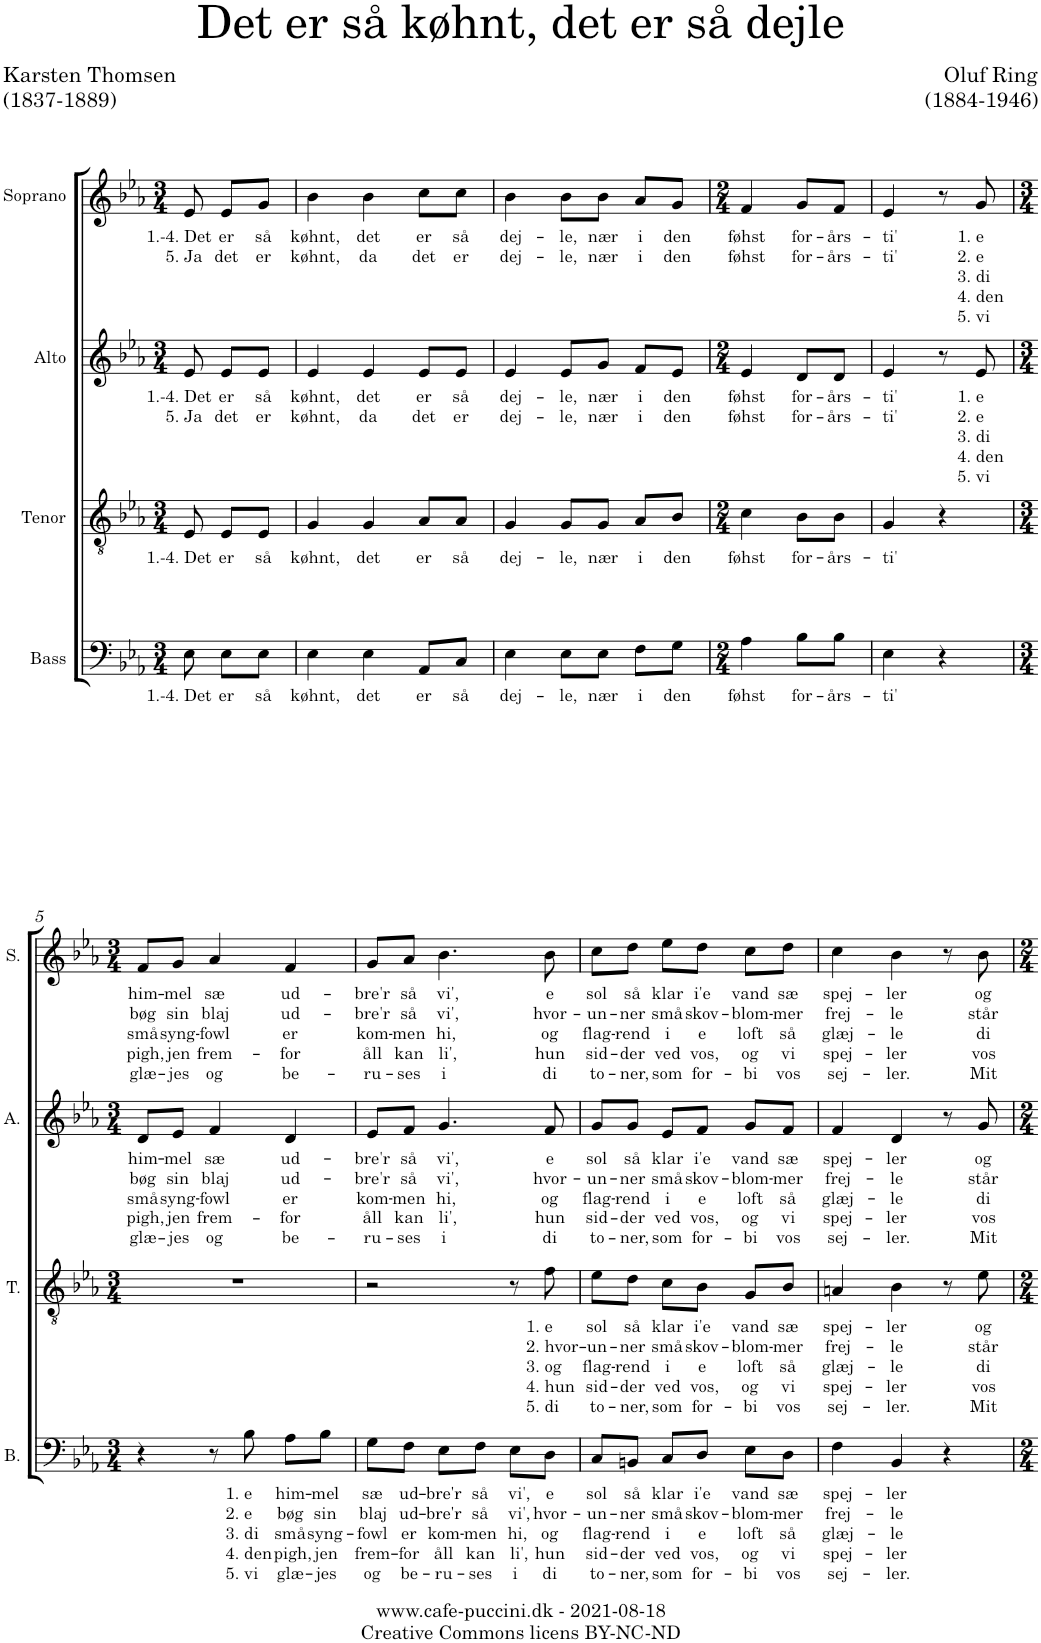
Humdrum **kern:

**kern	**text	**text	**text	**text	**text	**kern	**text	**text	**text	**text	**text	**kern	**text	**text	**text	**text	**text	**kern	**text	**text	**text	**text	**text
*part4	*part4	*part4	*part4	*part4	*part4	*part3	*part3	*part3	*part3	*part3	*part3	*part2	*part2	*part2	*part2	*part2	*part2	*part1	*part1	*part1	*part1	*part1	*part1
*staff4	*staff4	*staff4	*staff4	*staff4	*staff4	*staff3	*staff3	*staff3	*staff3	*staff3	*staff3	*staff2	*staff2	*staff2	*staff2	*staff2	*staff2	*staff1	*staff1	*staff1	*staff1	*staff1	*staff1
*I"Bass	*	*	*	*	*	*I"Tenor	*	*	*	*	*	*I"Alto	*	*	*	*	*	*I"Soprano	*	*	*	*	*
*I'B.	*	*	*	*	*	*I'T.	*	*	*	*	*	*I'A.	*	*	*	*	*	*I'S.	*	*	*	*	*
*clefF4	*	*	*	*	*	*clefGv2	*	*	*	*	*	*clefG2	*	*	*	*	*	*clefG2	*	*	*	*	*
*k[b-e-a-]	*	*	*	*	*	*k[b-e-a-]	*	*	*	*	*	*k[b-e-a-]	*	*	*	*	*	*k[b-e-a-]	*	*	*	*	*
*M3/4	*	*	*	*	*	*M3/4	*	*	*	*	*	*M3/4	*	*	*	*	*	*M3/4	*	*	*	*	*
=	=	=	=	=	=	=	=	=	=	=	=	=	=	=	=	=	=	=	=	=	=	=	=
!	!LO:LY:b	!	!	!	!	!	!LO:LY:b	!	!	!	!	!	!LO:LY:b	!LO:LY:b	!	!	!	!	!LO:LY:b	!LO:LY:b	!	!	!
8E-\	1.-4. Det	.	.	.	.	8E-/	1.-4. Det	.	.	.	.	8e-/	1.-4. Det	5. Ja	.	.	.	8e-/	1.-4. Det	5. Ja	.	.	.
!	!LO:LY:b	!	!	!	!	!	!LO:LY:b	!	!	!	!	!	!LO:LY:b	!LO:LY:b	!	!	!	!	!LO:LY:b	!LO:LY:b	!	!	!
8E-\L	er	.	.	.	.	8E-/L	er	.	.	.	.	8e-/L	er	det	.	.	.	8e-/L	er	det	.	.	.
!	!LO:LY:b	!	!	!	!	!	!LO:LY:b	!	!	!	!	!	!LO:LY:b	!LO:LY:b	!	!	!	!	!LO:LY:b	!LO:LY:b	!	!	!
8E-\J	så	.	.	.	.	8E-/J	så	.	.	.	.	8e-/J	så	er	.	.	.	8g/J	så	er	.	.	.
=1	=1	=1	=1	=1	=1	=1	=1	=1	=1	=1	=1	=1	=1	=1	=1	=1	=1	=1	=1	=1	=1	=1	=1
!	!LO:LY:b	!	!	!	!	!	!LO:LY:b	!	!	!	!	!	!LO:LY:b	!LO:LY:b	!	!	!	!	!LO:LY:b	!LO:LY:b	!	!	!
4E-\	køhnt,	.	.	.	.	4G/	køhnt,	.	.	.	.	4e-/	køhnt,	køhnt,	.	.	.	4b-\	køhnt,	køhnt,	.	.	.
!	!LO:LY:b	!	!	!	!	!	!LO:LY:b	!	!	!	!	!	!LO:LY:b	!LO:LY:b	!	!	!	!	!LO:LY:b	!LO:LY:b	!	!	!
4E-\	det	.	.	.	.	4G/	det	.	.	.	.	4e-/	det	da	.	.	.	4b-\	det	da	.	.	.
!	!LO:LY:b	!	!	!	!	!	!LO:LY:b	!	!	!	!	!	!LO:LY:b	!LO:LY:b	!	!	!	!	!LO:LY:b	!LO:LY:b	!	!	!
8AA-/L	er	.	.	.	.	8A-/L	er	.	.	.	.	8e-/L	er	det	.	.	.	8cc\L	er	det	.	.	.
!	!LO:LY:b	!	!	!	!	!	!LO:LY:b	!	!	!	!	!	!LO:LY:b	!LO:LY:b	!	!	!	!	!LO:LY:b	!LO:LY:b	!	!	!
8C/J	så	.	.	.	.	8A-/J	så	.	.	.	.	8e-/J	så	er	.	.	.	8cc\J	så	er	.	.	.
=2	=2	=2	=2	=2	=2	=2	=2	=2	=2	=2	=2	=2	=2	=2	=2	=2	=2	=2	=2	=2	=2	=2	=2
!	!LO:LY:b	!	!	!	!	!	!LO:LY:b	!	!	!	!	!	!LO:LY:b	!LO:LY:b	!	!	!	!	!LO:LY:b	!LO:LY:b	!	!	!
4E-\	dej-	.	.	.	.	4G/	dej-	.	.	.	.	4e-/	dej-	dej-	.	.	.	4b-\	dej-	dej-	.	.	.
!	!LO:LY:b	!	!	!	!	!	!LO:LY:b	!	!	!	!	!	!LO:LY:b	!LO:LY:b	!	!	!	!	!LO:LY:b	!LO:LY:b	!	!	!
8E-\L	-le,	.	.	.	.	8G/L	-le,	.	.	.	.	8e-/L	-le,	-le,	.	.	.	8b-\L	-le,	-le,	.	.	.
!	!LO:LY:b	!	!	!	!	!	!LO:LY:b	!	!	!	!	!	!LO:LY:b	!LO:LY:b	!	!	!	!	!LO:LY:b	!LO:LY:b	!	!	!
8E-\J	nær	.	.	.	.	8G/J	nær	.	.	.	.	8g/J	nær	nær	.	.	.	8b-\J	nær	nær	.	.	.
!	!LO:LY:b	!	!	!	!	!	!LO:LY:b	!	!	!	!	!	!LO:LY:b	!LO:LY:b	!	!	!	!	!LO:LY:b	!LO:LY:b	!	!	!
8F\L	i	.	.	.	.	8A-/L	i	.	.	.	.	8f/L	i	i	.	.	.	8a-/L	i	i	.	.	.
!	!LO:LY:b	!	!	!	!	!	!LO:LY:b	!	!	!	!	!	!LO:LY:b	!LO:LY:b	!	!	!	!	!LO:LY:b	!LO:LY:b	!	!	!
8G\J	den	.	.	.	.	8B-/J	den	.	.	.	.	8e-/J	den	den	.	.	.	8g/J	den	den	.	.	.
=3	=3	=3	=3	=3	=3	=3	=3	=3	=3	=3	=3	=3	=3	=3	=3	=3	=3	=3	=3	=3	=3	=3	=3
*M2/4	*	*	*	*	*	*M2/4	*	*	*	*	*	*M2/4	*	*	*	*	*	*M2/4	*	*	*	*	*
!	!LO:LY:b	!	!	!	!	!	!LO:LY:b	!	!	!	!	!	!LO:LY:b	!LO:LY:b	!	!	!	!	!LO:LY:b	!LO:LY:b	!	!	!
4A-\	føhst	.	.	.	.	4c\	føhst	.	.	.	.	4e-/	føhst	føhst	.	.	.	4f/	føhst	føhst	.	.	.
!	!LO:LY:b	!	!	!	!	!	!LO:LY:b	!	!	!	!	!	!LO:LY:b	!LO:LY:b	!	!	!	!	!LO:LY:b	!LO:LY:b	!	!	!
8B-\L	for-	.	.	.	.	8B-\L	for-	.	.	.	.	8d/L	for-	for-	.	.	.	8g/L	for-	for-	.	.	.
!	!LO:LY:b	!	!	!	!	!	!LO:LY:b	!	!	!	!	!	!LO:LY:b	!LO:LY:b	!	!	!	!	!LO:LY:b	!LO:LY:b	!	!	!
8B-\J	-års-	.	.	.	.	8B-\J	-års-	.	.	.	.	8d/J	-års-	-års-	.	.	.	8f/J	-års-	-års-	.	.	.
=4	=4	=4	=4	=4	=4	=4	=4	=4	=4	=4	=4	=4	=4	=4	=4	=4	=4	=4	=4	=4	=4	=4	=4
!	!LO:LY:b	!	!	!	!	!	!LO:LY:b	!	!	!	!	!	!LO:LY:b	!LO:LY:b	!	!	!	!	!LO:LY:b	!LO:LY:b	!	!	!
4E-\	-ti'	.	.	.	.	4G/	-ti'	.	.	.	.	4e-/	-ti'	-ti'	.	.	.	4e-/	-ti'	-ti'	.	.	.
4r	.	.	.	.	.	4r	.	.	.	.	.	8r	.	.	.	.	.	8r	.	.	.	.	.
!	!	!	!	!	!	!	!	!	!	!	!	!	!LO:LY:b	!LO:LY:b	!LO:LY:b	!LO:LY:b	!LO:LY:b	!	!LO:LY:b	!LO:LY:b	!LO:LY:b	!LO:LY:b	!LO:LY:b
.	.	.	.	.	.	.	.	.	.	.	.	8e-/	1. e	2. e	3. di	4. den	5. vi	8g/	1. e	2. e	3. di	4. den	5. vi
!!LO:LB:g=z
=5	=5	=5	=5	=5	=5	=5	=5	=5	=5	=5	=5	=5	=5	=5	=5	=5	=5	=5	=5	=5	=5	=5	=5
*M3/4	*	*	*	*	*	*M3/4	*	*	*	*	*	*M3/4	*	*	*	*	*	*M3/4	*	*	*	*	*
!	!	!	!	!	!	!	!	!	!	!	!	!	!LO:LY:b	!LO:LY:b	!LO:LY:b	!LO:LY:b	!LO:LY:b	!	!LO:LY:b	!LO:LY:b	!LO:LY:b	!LO:LY:b	!LO:LY:b
4r	.	.	.	.	.	2.r	.	.	.	.	.	8d/L	him-	bøg	små	pigh,	glæ-	8f/L	him-	bøg	små	pigh,	glæ-
!	!	!	!	!	!	!	!	!	!	!	!	!	!LO:LY:b	!LO:LY:b	!LO:LY:b	!LO:LY:b	!LO:LY:b	!	!LO:LY:b	!LO:LY:b	!LO:LY:b	!LO:LY:b	!LO:LY:b
.	.	.	.	.	.	.	.	.	.	.	.	8e-/J	-mel	sin	syng-	jen	-jes	8g/J	-mel	sin	syng-	jen	-jes
!	!	!	!	!	!	!	!	!	!	!	!	!	!LO:LY:b	!LO:LY:b	!LO:LY:b	!LO:LY:b	!LO:LY:b	!	!LO:LY:b	!LO:LY:b	!LO:LY:b	!LO:LY:b	!LO:LY:b
8r	.	.	.	.	.	.	.	.	.	.	.	4f/	sæ	blaj	-fowl	frem-	og	4a-/	sæ	blaj	-fowl	frem-	og
!	!LO:LY:b	!LO:LY:b	!LO:LY:b	!LO:LY:b	!LO:LY:b	!	!	!	!	!	!	!	!	!	!	!	!	!	!	!	!	!	!
8B-\	1. e	2. e	3. di	4. den	5. vi	.	.	.	.	.	.	.	.	.	.	.	.	.	.	.	.	.	.
!	!LO:LY:b	!LO:LY:b	!LO:LY:b	!LO:LY:b	!LO:LY:b	!	!	!	!	!	!	!	!LO:LY:b	!LO:LY:b	!LO:LY:b	!LO:LY:b	!LO:LY:b	!	!LO:LY:b	!LO:LY:b	!LO:LY:b	!LO:LY:b	!LO:LY:b
8A-\L	him-	bøg	små	pigh,	glæ-	.	.	.	.	.	.	4d/	ud-	ud-	er	-for	be-	4f/	ud-	ud-	er	-for	be-
!	!LO:LY:b	!LO:LY:b	!LO:LY:b	!LO:LY:b	!LO:LY:b	!	!	!	!	!	!	!	!	!	!	!	!	!	!	!	!	!	!
8B-\J	-mel	sin	syng-	jen	-jes	.	.	.	.	.	.	.	.	.	.	.	.	.	.	.	.	.	.
=6	=6	=6	=6	=6	=6	=6	=6	=6	=6	=6	=6	=6	=6	=6	=6	=6	=6	=6	=6	=6	=6	=6	=6
!	!LO:LY:b	!LO:LY:b	!LO:LY:b	!LO:LY:b	!LO:LY:b	!	!	!	!	!	!	!	!LO:LY:b	!LO:LY:b	!LO:LY:b	!LO:LY:b	!LO:LY:b	!	!LO:LY:b	!LO:LY:b	!LO:LY:b	!LO:LY:b	!LO:LY:b
8G\L	sæ	blaj	-fowl	frem-	og	2r	.	.	.	.	.	8e-/L	-bre'r	-bre'r	kom-	åll	-ru-	8g/L	-bre'r	-bre'r	kom-	åll	-ru-
!	!LO:LY:b	!LO:LY:b	!LO:LY:b	!LO:LY:b	!LO:LY:b	!	!	!	!	!	!	!	!LO:LY:b	!LO:LY:b	!LO:LY:b	!LO:LY:b	!LO:LY:b	!	!LO:LY:b	!LO:LY:b	!LO:LY:b	!LO:LY:b	!LO:LY:b
8F\J	ud-	ud-	er	-for	be-	.	.	.	.	.	.	8f/J	så	så	-men	kan	-ses	8a-/J	så	så	-men	kan	-ses
!	!LO:LY:b	!LO:LY:b	!LO:LY:b	!LO:LY:b	!LO:LY:b	!	!	!	!	!	!	!	!LO:LY:b	!LO:LY:b	!LO:LY:b	!LO:LY:b	!LO:LY:b	!	!LO:LY:b	!LO:LY:b	!LO:LY:b	!LO:LY:b	!LO:LY:b
8E-\L	-bre'r	-bre'r	kom-	åll	-ru-	.	.	.	.	.	.	4.g/	vi',	vi',	hi,	li',	i	4.b-\	vi',	vi',	hi,	li',	i
!	!LO:LY:b	!LO:LY:b	!LO:LY:b	!LO:LY:b	!LO:LY:b	!	!	!	!	!	!	!	!	!	!	!	!	!	!	!	!	!	!
8F\J	så	så	-men	kan	-ses	.	.	.	.	.	.	.	.	.	.	.	.	.	.	.	.	.	.
!	!LO:LY:b	!LO:LY:b	!LO:LY:b	!LO:LY:b	!LO:LY:b	!	!	!	!	!	!	!	!	!	!	!	!	!	!	!	!	!	!
8E-\L	vi',	vi',	hi,	li',	i	8r	.	.	.	.	.	.	.	.	.	.	.	.	.	.	.	.	.
!	!LO:LY:b	!LO:LY:b	!LO:LY:b	!LO:LY:b	!LO:LY:b	!	!LO:LY:b	!LO:LY:b	!LO:LY:b	!LO:LY:b	!LO:LY:b	!	!LO:LY:b	!LO:LY:b	!LO:LY:b	!LO:LY:b	!LO:LY:b	!	!LO:LY:b	!LO:LY:b	!LO:LY:b	!LO:LY:b	!LO:LY:b
8D\J	e	hvor-	og	hun	di	8f\	1. e	2. hvor-	3. og	4. hun	5. di	8f/	e	hvor-	og	hun	di	8b-\	e	hvor-	og	hun	di
=7	=7	=7	=7	=7	=7	=7	=7	=7	=7	=7	=7	=7	=7	=7	=7	=7	=7	=7	=7	=7	=7	=7	=7
!	!LO:LY:b	!LO:LY:b	!LO:LY:b	!LO:LY:b	!LO:LY:b	!	!LO:LY:b	!LO:LY:b	!LO:LY:b	!LO:LY:b	!LO:LY:b	!	!LO:LY:b	!LO:LY:b	!LO:LY:b	!LO:LY:b	!LO:LY:b	!	!LO:LY:b	!LO:LY:b	!LO:LY:b	!LO:LY:b	!LO:LY:b
8C/L	sol	-un-	flag-	sid-	to-	8e-\L	sol	-un-	flag-	sid-	to-	8g/L	sol	-un-	flag-	sid-	to-	8cc\L	sol	-un-	flag-	sid-	to-
!	!LO:LY:b	!LO:LY:b	!LO:LY:b	!LO:LY:b	!LO:LY:b	!	!LO:LY:b	!LO:LY:b	!LO:LY:b	!LO:LY:b	!LO:LY:b	!	!LO:LY:b	!LO:LY:b	!LO:LY:b	!LO:LY:b	!LO:LY:b	!	!LO:LY:b	!LO:LY:b	!LO:LY:b	!LO:LY:b	!LO:LY:b
8BBn/J	så	-ner	-rend	-der	-ner,	8d\J	så	-ner	-rend	-der	-ner,	8g/J	så	-ner	-rend	-der	-ner,	8dd\J	så	-ner	-rend	-der	-ner,
!	!LO:LY:b	!LO:LY:b	!LO:LY:b	!LO:LY:b	!LO:LY:b	!	!LO:LY:b	!LO:LY:b	!LO:LY:b	!LO:LY:b	!LO:LY:b	!	!LO:LY:b	!LO:LY:b	!LO:LY:b	!LO:LY:b	!LO:LY:b	!	!LO:LY:b	!LO:LY:b	!LO:LY:b	!LO:LY:b	!LO:LY:b
8C/L	klar	små	i	ved	som	8c\L	klar	små	i	ved	som	8e-/L	klar	små	i	ved	som	8ee-\L	klar	små	i	ved	som
!	!LO:LY:b	!LO:LY:b	!LO:LY:b	!LO:LY:b	!LO:LY:b	!	!LO:LY:b	!LO:LY:b	!LO:LY:b	!LO:LY:b	!LO:LY:b	!	!LO:LY:b	!LO:LY:b	!LO:LY:b	!LO:LY:b	!LO:LY:b	!	!LO:LY:b	!LO:LY:b	!LO:LY:b	!LO:LY:b	!LO:LY:b
8D/J	i'e	skov-	e	vos,	for-	8B-\J	i'e	skov-	e	vos,	for-	8f/J	i'e	skov-	e	vos,	for-	8dd\J	i'e	skov-	e	vos,	for-
!	!LO:LY:b	!LO:LY:b	!LO:LY:b	!LO:LY:b	!LO:LY:b	!	!LO:LY:b	!LO:LY:b	!LO:LY:b	!LO:LY:b	!LO:LY:b	!	!LO:LY:b	!LO:LY:b	!LO:LY:b	!LO:LY:b	!LO:LY:b	!	!LO:LY:b	!LO:LY:b	!LO:LY:b	!LO:LY:b	!LO:LY:b
8E-\L	vand	-blom-	loft	og	-bi	8G/L	vand	-blom-	loft	og	-bi	8g/L	vand	-blom-	loft	og	-bi	8cc\L	vand	-blom-	loft	og	-bi
!	!LO:LY:b	!LO:LY:b	!LO:LY:b	!LO:LY:b	!LO:LY:b	!	!LO:LY:b	!LO:LY:b	!LO:LY:b	!LO:LY:b	!LO:LY:b	!	!LO:LY:b	!LO:LY:b	!LO:LY:b	!LO:LY:b	!LO:LY:b	!	!LO:LY:b	!LO:LY:b	!LO:LY:b	!LO:LY:b	!LO:LY:b
8D\J	sæ	-mer	så	vi	vos	8B-/J	sæ	-mer	så	vi	vos	8f/J	sæ	-mer	så	vi	vos	8dd\J	sæ	-mer	så	vi	vos
=8	=8	=8	=8	=8	=8	=8	=8	=8	=8	=8	=8	=8	=8	=8	=8	=8	=8	=8	=8	=8	=8	=8	=8
!	!LO:LY:b	!LO:LY:b	!LO:LY:b	!LO:LY:b	!LO:LY:b	!	!LO:LY:b	!LO:LY:b	!LO:LY:b	!LO:LY:b	!LO:LY:b	!	!LO:LY:b	!LO:LY:b	!LO:LY:b	!LO:LY:b	!LO:LY:b	!	!LO:LY:b	!LO:LY:b	!LO:LY:b	!LO:LY:b	!LO:LY:b
4F\	spej-	frej-	glæj-	spej-	sej-	4An/	spej-	frej-	glæj-	spej-	sej-	4f/	spej-	frej-	glæj-	spej-	sej-	4cc\	spej-	frej-	glæj-	spej-	sej-
!	!LO:LY:b	!LO:LY:b	!LO:LY:b	!LO:LY:b	!LO:LY:b	!	!LO:LY:b	!LO:LY:b	!LO:LY:b	!LO:LY:b	!LO:LY:b	!	!LO:LY:b	!LO:LY:b	!LO:LY:b	!LO:LY:b	!LO:LY:b	!	!LO:LY:b	!LO:LY:b	!LO:LY:b	!LO:LY:b	!LO:LY:b
4BB-/	-ler	-le	-le	-ler	-ler.	4B-\	-ler	-le	-le	-ler	-ler.	4d/	-ler	-le	-le	-ler	-ler.	4b-\	-ler	-le	-le	-ler	-ler.
4r	.	.	.	.	.	8r	.	.	.	.	.	8r	.	.	.	.	.	8r	.	.	.	.	.
!	!	!	!	!	!	!	!LO:LY:b	!LO:LY:b	!LO:LY:b	!LO:LY:b	!LO:LY:b	!	!LO:LY:b	!LO:LY:b	!LO:LY:b	!LO:LY:b	!LO:LY:b	!	!LO:LY:b	!LO:LY:b	!LO:LY:b	!LO:LY:b	!LO:LY:b
.	.	.	.	.	.	8e-\	og	står	di	vos	Mit	8g/	og	står	di	vos	Mit	8b-\	og	står	di	vos	Mit
=	=	=	=	=	=	=	=	=	=	=	=	=	=	=	=	=	=	=	=	=	=	=	=
*-	*-	*-	*-	*-	*-	*-	*-	*-	*-	*-	*-	*-	*-	*-	*-	*-	*-	*-	*-	*-	*-	*-	*-
